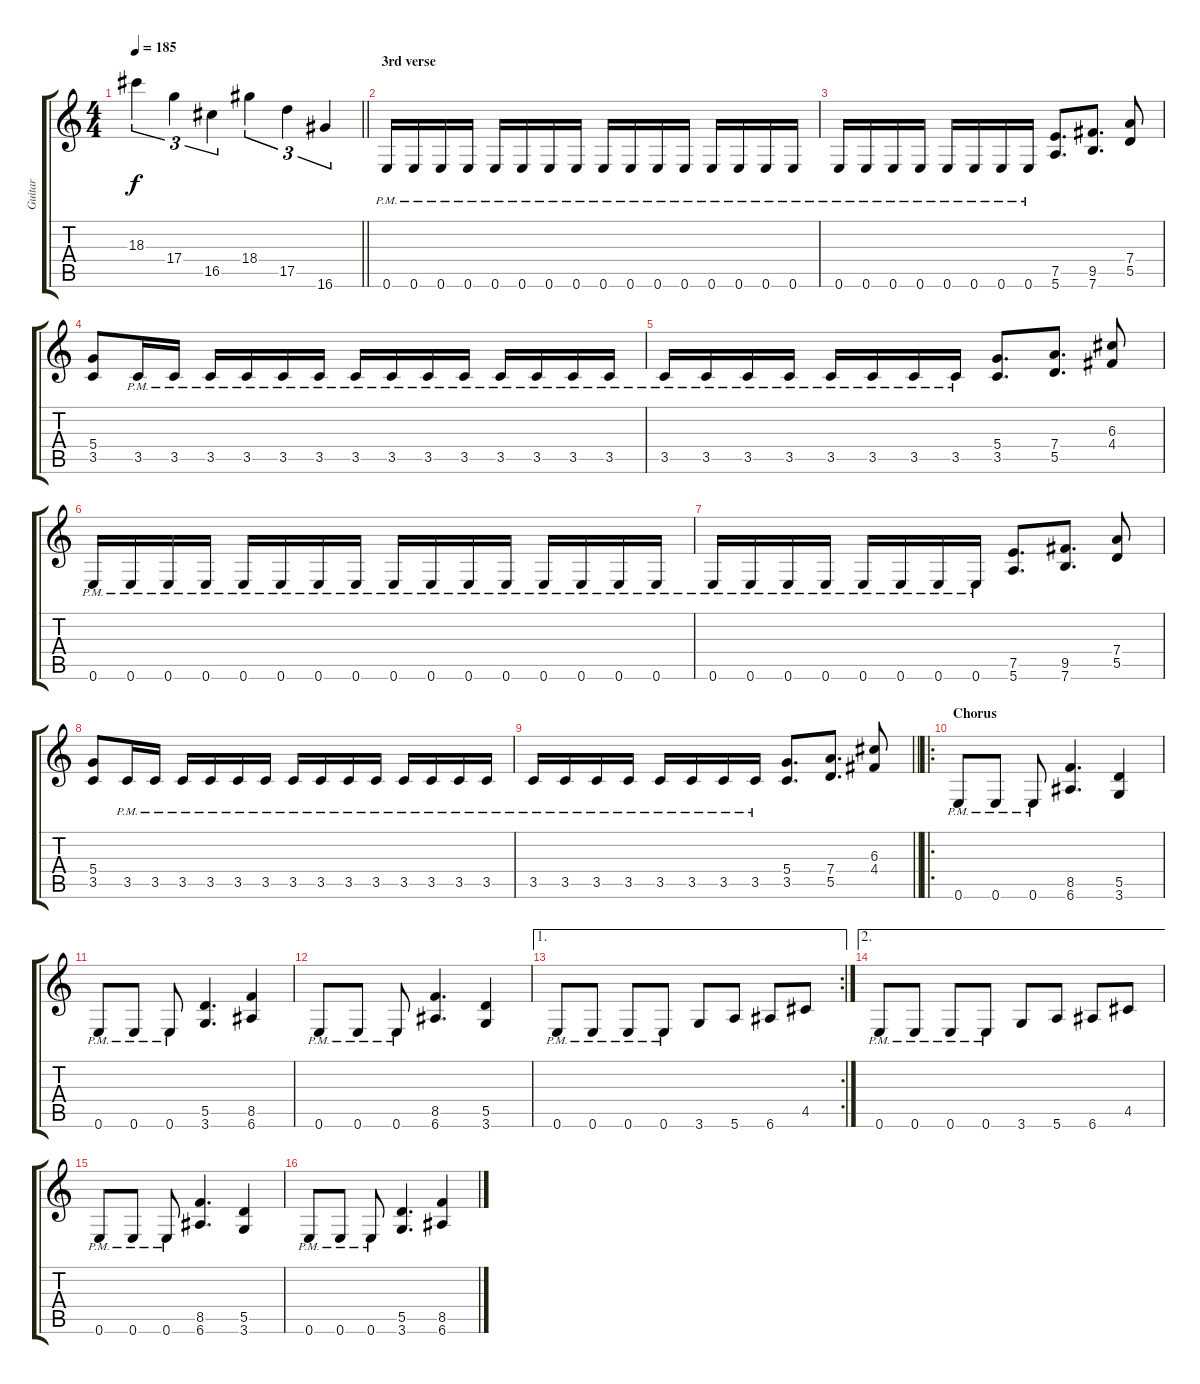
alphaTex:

\track ("Guitar" "Guitar") {instrument distortionguitar}
\staff {score tabs}
\tuning (E4 B3 G3 D3 A2 E2) {hide}
\ts (4 4)
\tempo 185
\clef g2
\barLineRight lightlight
\ks c
18.3.4{tu (3 2) dy f} 17.4.4{tu (3 2)} 16.5.4{tu (3 2)} 18.4.4{tu (3 2)} 17.5.4{tu (3 2)} 16.6.4{tu (3 2)} |
\section ("" "3rd verse")
0.6{pm}.16 0.6{pm}.16 0.6{pm}.16 0.6{pm}.16 0.6{pm}.16 0.6{pm}.16 0.6{pm}.16 0.6{pm}.16 0.6{pm}.16 0.6{pm}.16 0.6{pm}.16 0.6{pm}.16 0.6{pm}.16 0.6{pm}.16 0.6{pm}.16 0.6{pm}.16 |
0.6{pm}.16 0.6{pm}.16 0.6{pm}.16 0.6{pm}.16 0.6{pm}.16 0.6{pm}.16 0.6{pm}.16 0.6{pm}.16 (7.5 5.6).8{d} (9.5 7.6).8{d} (7.4 5.5).8 |
(5.4 3.5).8 3.5{pm}.16 3.5{pm}.16 3.5{pm}.16 3.5{pm}.16 3.5{pm}.16 3.5{pm}.16 3.5{pm}.16 3.5{pm}.16 3.5{pm}.16 3.5{pm}.16 3.5{pm}.16 3.5{pm}.16 3.5{pm}.16 3.5{pm}.16 |
3.5{pm}.16 3.5{pm}.16 3.5{pm}.16 3.5{pm}.16 3.5{pm}.16 3.5{pm}.16 3.5{pm}.16 3.5{pm}.16 (5.4 3.5).8{d} (7.4 5.5).8{d} (6.3 4.4).8 |
0.6{pm}.16 0.6{pm}.16 0.6{pm}.16 0.6{pm}.16 0.6{pm}.16 0.6{pm}.16 0.6{pm}.16 0.6{pm}.16 0.6{pm}.16 0.6{pm}.16 0.6{pm}.16 0.6{pm}.16 0.6{pm}.16 0.6{pm}.16 0.6{pm}.16 0.6{pm}.16 |
0.6{pm}.16 0.6{pm}.16 0.6{pm}.16 0.6{pm}.16 0.6{pm}.16 0.6{pm}.16 0.6{pm}.16 0.6{pm}.16 (7.5 5.6).8{d} (9.5 7.6).8{d} (7.4 5.5).8 |
(5.4 3.5).8 3.5{pm}.16 3.5{pm}.16 3.5{pm}.16 3.5{pm}.16 3.5{pm}.16 3.5{pm}.16 3.5{pm}.16 3.5{pm}.16 3.5{pm}.16 3.5{pm}.16 3.5{pm}.16 3.5{pm}.16 3.5{pm}.16 3.5{pm}.16 |
\barLineRight lightlight
3.5{pm}.16 3.5{pm}.16 3.5{pm}.16 3.5{pm}.16 3.5{pm}.16 3.5{pm}.16 3.5{pm}.16 3.5{pm}.16 (5.4 3.5).8{d} (7.4 5.5).8{d} (6.3 4.4).8 |
\ro
\section ("" "Chorus")
0.6{pm}.8 0.6{pm}.8 0.6{pm}.8 (8.5 6.6).4{d} (5.5 3.6).4 |
0.6{pm}.8 0.6{pm}.8 0.6{pm}.8 (5.5 3.6).4{d} (8.5 6.6).4 |
0.6{pm}.8 0.6{pm}.8 0.6{pm}.8 (8.5 6.6).4{d} (5.5 3.6).4 |
\ae 1
\rc 2
0.6{pm}.8 0.6{pm}.8 0.6{pm}.8 0.6{pm}.8 3.6.8 5.6.8 6.6.8 4.5.8 |
\ae 2
0.6{pm}.8 0.6{pm}.8 0.6{pm}.8 0.6{pm}.8 3.6.8 5.6.8 6.6.8 4.5.8 |
0.6{pm}.8 0.6{pm}.8 0.6{pm}.8 (8.5 6.6).4{d} (5.5 3.6).4 |
0.6{pm}.8 0.6{pm}.8 0.6{pm}.8 (5.5 3.6).4{d} (8.5 6.6).4
